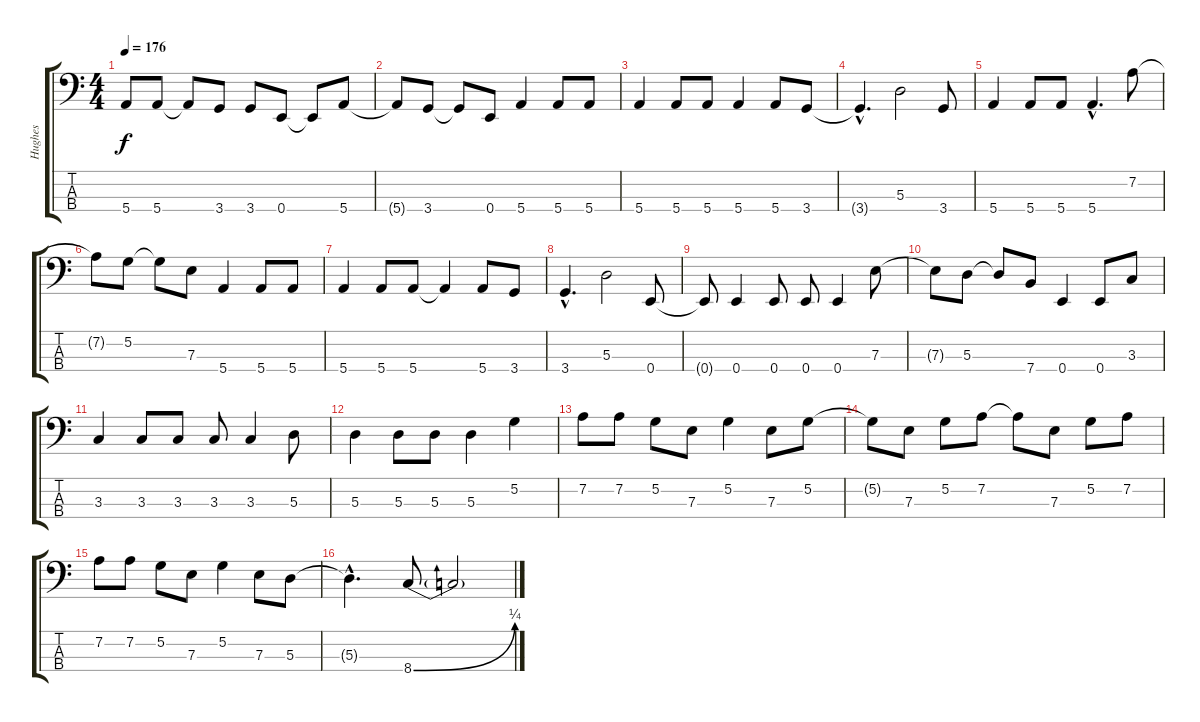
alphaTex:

\track ("Hughes" "Hughes") {instrument electricbassfinger}
\staff {score tabs}
\tuning (G2 D2 A1 E1) {hide}
\ts (4 4)
\tempo 176
\clef f4
\ks c
5.4.8{dy f} 5.4.8 5.4{t}.8 3.4.8 3.4.8 0.4.8 0.4{t}.8 5.4.8 |
5.4{t}.8 3.4.8 3.4{t}.8 0.4.8 5.4.4 5.4.8 5.4.8 |
5.4.4 5.4.8 5.4.8 5.4.4 5.4.8 3.4.8 |
3.4{hac t}.4{d} 5.3.2 3.4.8 |
5.4.4 5.4.8 5.4.8 5.4{hac}.4{d} 7.2.8 |
7.2{t}.8 5.2.8 5.2{t}.8 7.3.8 5.4.4 5.4.8 5.4.8 |
5.4.4 5.4.8 5.4.8 5.4{t}.4 5.4.8 3.4.8 |
3.4{hac}.4{d} 5.3.2 0.4.8 |
0.4{t}.8 0.4.4 0.4.8 0.4.8 0.4.4 7.3.8 |
7.3{t}.8 5.3.8 5.3{t}.8 7.4.8 0.4.4 0.4.8 3.3.8 |
3.3.4 3.3.8 3.3.8 3.3.8 3.3.4 5.3.8 |
5.3.4 5.3.8 5.3.8 5.3.4 5.2.4 |
7.2.8 7.2.8 5.2.8 7.3.8 5.2.4 7.3.8 5.2.8 |
5.2{t}.8 7.3.8 5.2.8 7.2.8 7.2{t}.8 7.3.8 5.2.8 7.2.8 |
7.2.8 7.2.8 5.2.8 7.3.8 5.2.4 7.3.8 5.3.8 |
5.3{hac t}.4{d} 8.4{be (bend 0 0 60 1)}.8 8.4{t}.2
